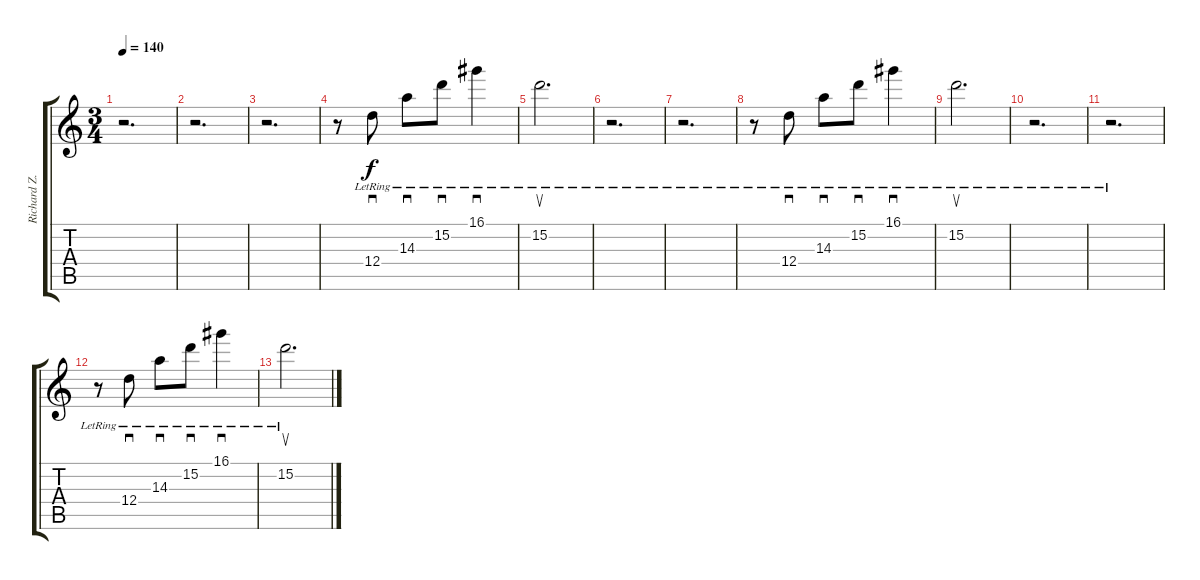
\track ("Richard Z. Kruspe" "Richard Z.") {instrument electricguitarclean}
\staff {score tabs}
\tuning (E4 B3 G3 D3 A2 D2) {hide}
\ts (3 4)
\tempo 140
\clef g2
\ks c
r.2{d dy f} |
r.2{d} |
r.2{d} |
r.8 12.4{lr}.8{sd} 14.3{lr}.8{sd} 15.2{lr}.8{sd} 16.1{lr}.4{sd} |
15.2{lr}.2{d su} |
r.2{d} |
r.2{d} |
r.8 12.4{lr}.8{sd} 14.3{lr}.8{sd} 15.2{lr}.8{sd} 16.1{lr}.4{sd} |
15.2{lr}.2{d su} |
r.2{d} |
r.2{d} |
r.8 12.4{lr}.8{sd} 14.3{lr}.8{sd} 15.2{lr}.8{sd} 16.1{lr}.4{sd} |
15.2{lr}.2{d su}
